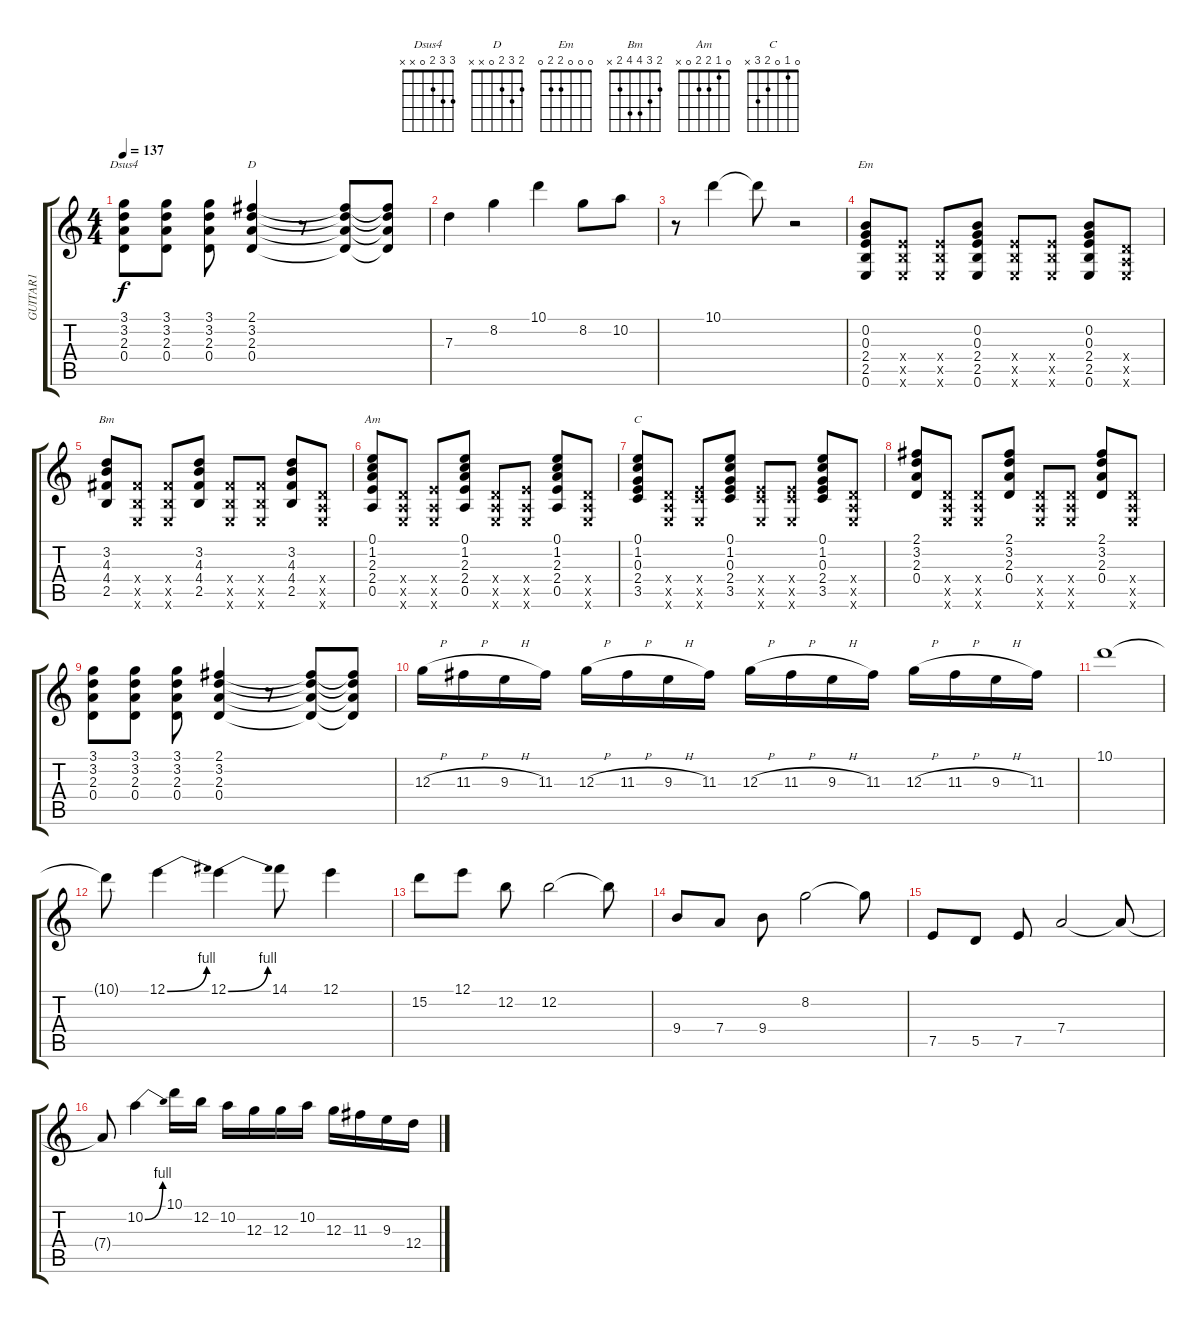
\track ("GUITAR1" "GUITAR1") {instrument distortionguitar}
\staff {score tabs}
\tuning (E4 B3 G3 D3 A2 E2) {hide}
\chord ("Dsus4" 3 3 2 0 x x)
\chord ("D" 2 3 2 0 x x)
\chord ("Em" 0 0 0 2 2 0)
\chord ("Bm" 2 3 4 4 2 x)
\chord ("Am" 0 1 2 2 0 x)
\chord ("C" 0 1 0 2 3 x)
\ts (4 4)
\tempo 137
\clef g2
\ks c
(3.1 3.2 2.3 0.4).8{ch "Dsus4" dy f} (3.1 3.2 2.3 0.4).8 (3.1 3.2 2.3 0.4).8 (2.1 3.2 2.3 0.4).4{ch "D"} r.8 (2.1{t} 3.2{t} 2.3{t} 0.4{t}).8 (2.1{t} 3.2{t} 2.3{t} 0.4{t}).8 |
7.3.4{volume 16} 8.2.4 10.1.4 8.2.8 10.2.8 |
r.8 10.1.4 10.1{t}.8 r.2 |
(0.2 0.3 2.4 2.5 0.6).8{ch "Em" volume 9 balance 4} (2.4{x} 2.5{x} 0.6{x}).8 (2.4{x} 2.5{x} 0.6{x}).8 (0.2 0.3 2.4 2.5 0.6).8 (2.4{x} 2.5{x} 0.6{x}).8 (2.4{x} 2.5{x} 0.6{x}).8 (0.2 0.3 2.4 2.5 0.6).8 (0.4{x} 0.5{x} 0.6{x}).8 |
(3.2 4.3 4.4 2.5).8{ch "Bm"} (4.4{x} 2.5{x} 0.6{x}).8 (4.4{x} 2.5{x} 0.6{x}).8 (3.2 4.3 4.4 2.5).8 (4.4{x} 2.5{x} 0.6{x}).8 (4.4{x} 2.5{x} 0.6{x}).8 (3.2 4.3 4.4 2.5).8 (0.4{x} 0.5{x} 0.6{x}).8 |
(0.1 1.2 2.3 2.4 0.5).8{ch "Am" volume 9 balance 5} (0.4{x} 0.5{x} 0.6{x}).8 (2.4{x} 0.5{x} 0.6{x}).8 (0.1 1.2 2.3 2.4 0.5).8 (0.4{x} 0.5{x} 0.6{x}).8 (2.4{x} 0.5{x} 0.6{x}).8 (0.1 1.2 2.3 2.4 0.5).8 (0.4{x} 0.5{x} 0.6{x}).8 |
(0.1 1.2 0.3 2.4 3.5).8{ch "C"} (0.4{x} 0.5{x} 0.6{x}).8 (2.4{x} 3.5{x} 0.6{x}).8 (0.1 1.2 0.3 2.4 3.5).8 (2.4{x} 3.5{x} 0.6{x}).8 (2.4{x} 3.5{x} 0.6{x}).8 (0.1 1.2 0.3 2.4 3.5).8 (0.4{x} 0.5{x} 0.6{x}).8 |
(2.1 3.2 2.3 0.4).8 (0.4{x} 0.5{x} 0.6{x}).8 (0.4{x} 0.5{x} 0.6{x}).8 (2.1 3.2 2.3 0.4).8 (0.4{x} 0.5{x} 0.6{x}).8 (0.4{x} 0.5{x} 0.6{x}).8 (2.1 3.2 2.3 0.4).8 (0.4{x} 0.5{x} 0.6{x}).8 |
(3.1 3.2 2.3 0.4).8 (3.1 3.2 2.3 0.4).8 (3.1 3.2 2.3 0.4).8 (2.1 3.2 2.3 0.4).4 r.8 (2.1{t} 3.2{t} 2.3{t} 0.4{t}).8 (2.1{t} 3.2{t} 2.3{t} 0.4{t}).8 |
12.3{h}.16{volume 16} 11.3{h}.16 9.3{h}.16 11.3.16 12.3{h}.16 11.3{h}.16 9.3{h}.16 11.3.16 12.3{h}.16 11.3{h}.16 9.3{h}.16 11.3.16 12.3{h}.16 11.3{h}.16 9.3{h}.16 11.3.16 |
10.1.1 |
10.1{t}.8 12.1{be (bend 0 0 60 4)}.4 12.1{be (bend 0 0 60 4)}.4 14.1.8 12.1.4 |
15.2.8 12.1.8 12.2.8 12.2.2 12.2{t}.8 |
9.4.8 7.4.8 9.4.8 8.2.2 8.2{t}.8 |
7.5.8 5.5.8 7.5.8 7.4.2 7.4{t}.8 |
7.4{t}.8 10.2{be (bend 0 0 60 4)}.4 10.1.16 12.2.16 10.2.16 12.3.16 12.3.16 10.2.16 12.3.16 11.3.16 9.3.16 12.4.16
